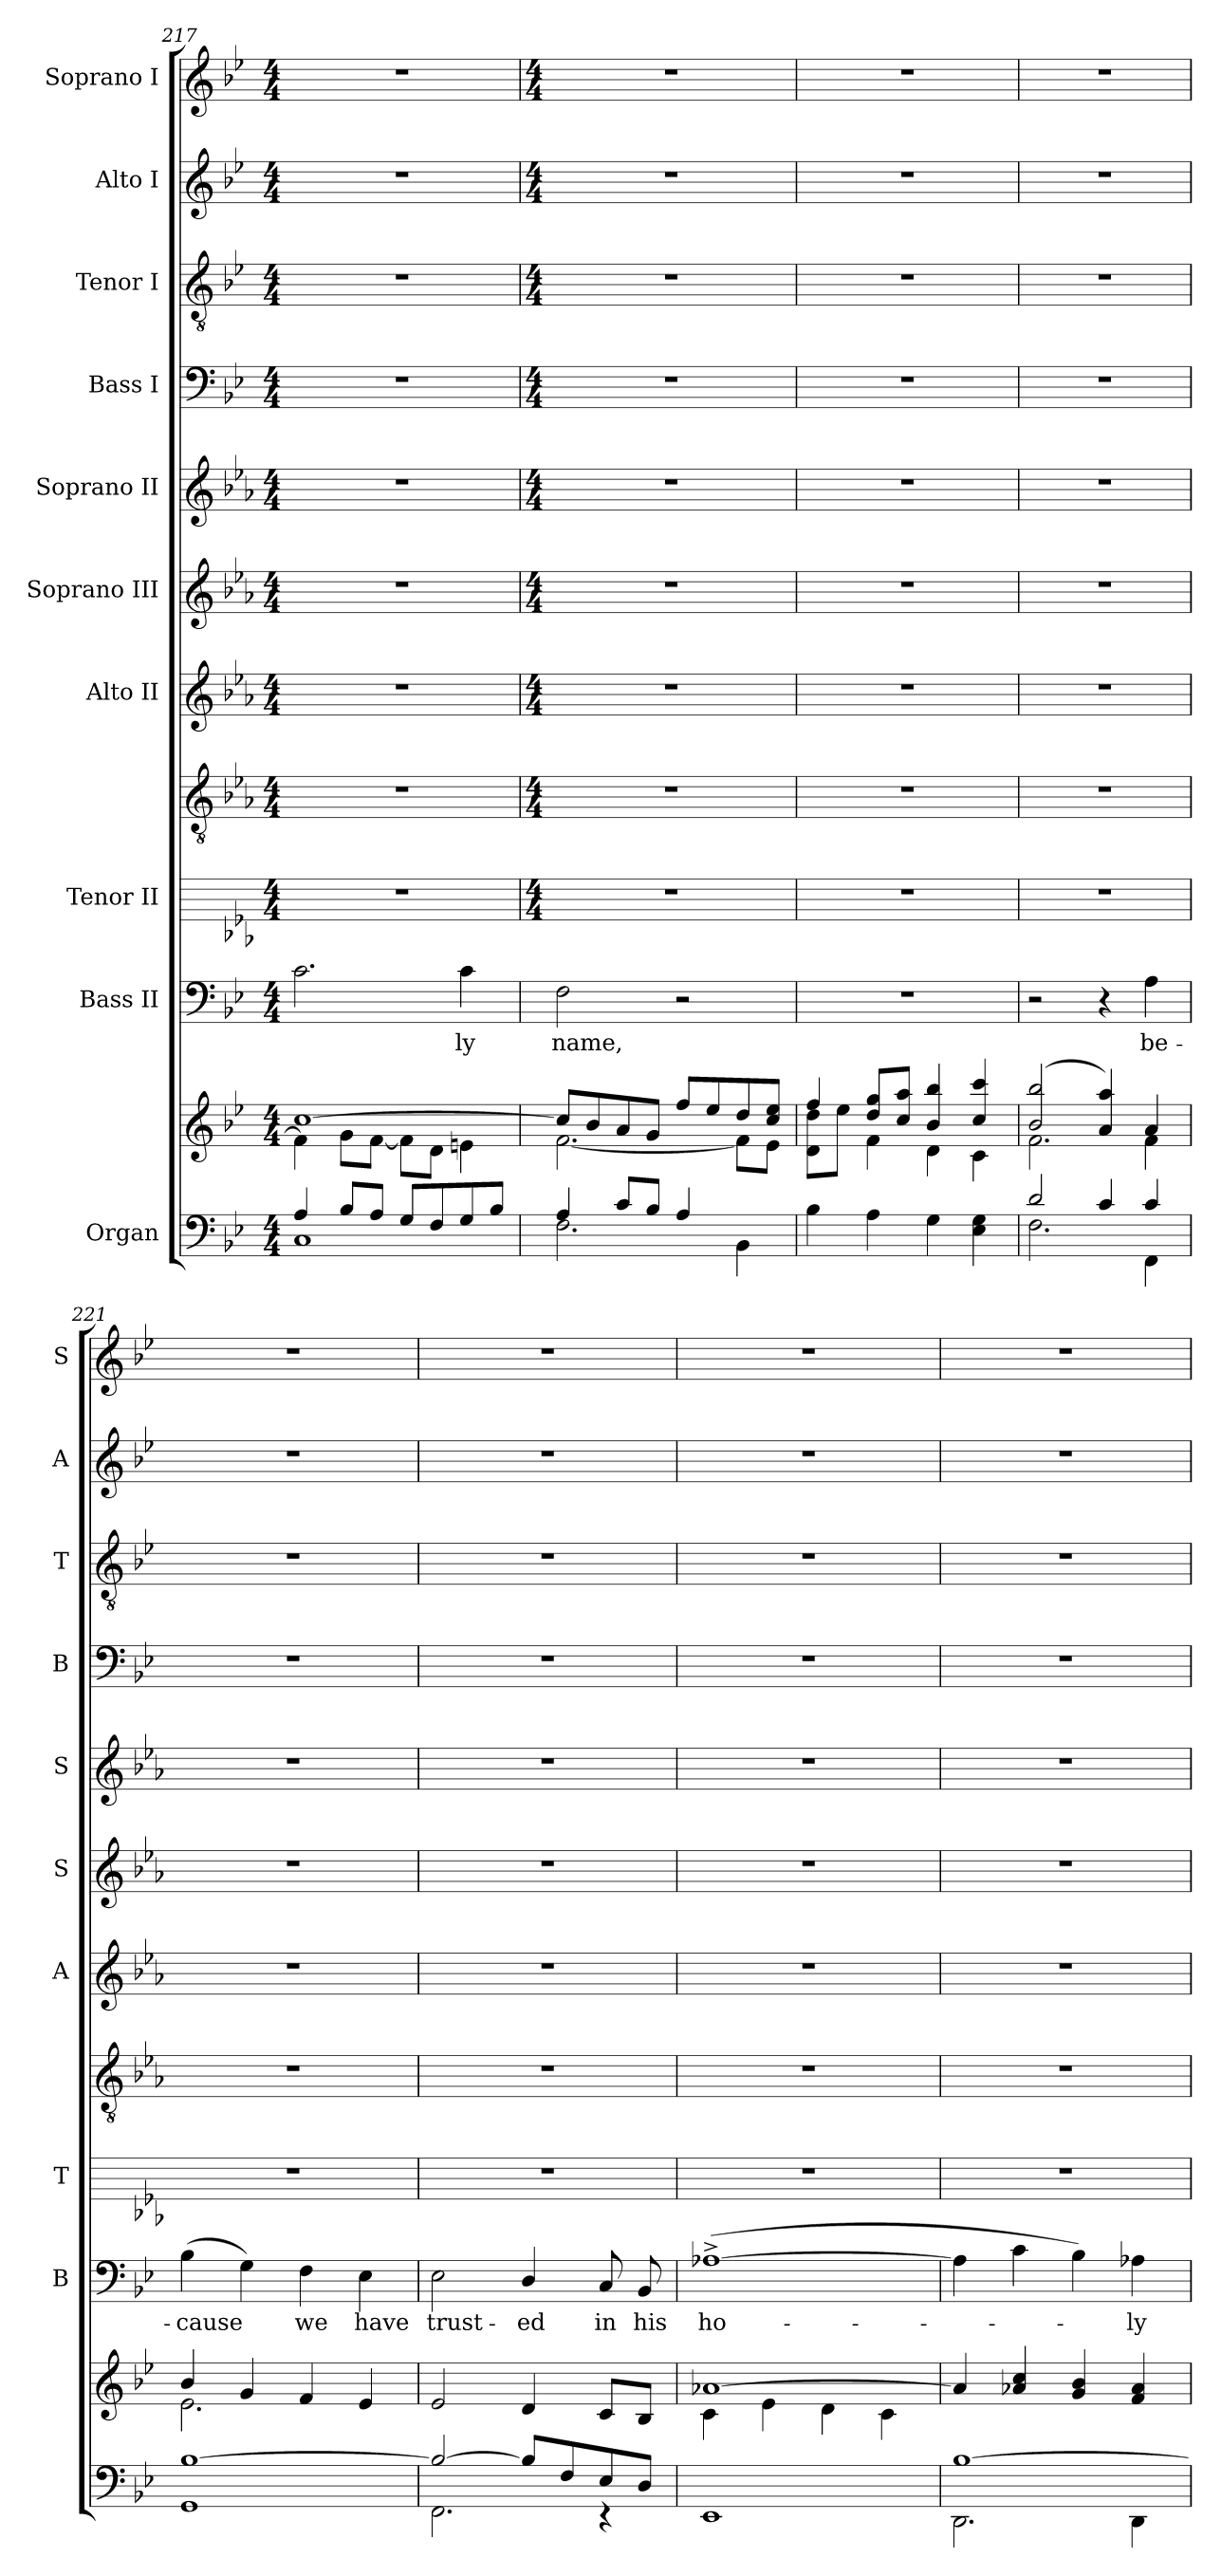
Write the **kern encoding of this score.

**kern	**kern	**kern	**text	**kern	**kern	**kern	**kern	**kern	**kern	**kern	**kern	**kern
*part10	*part10	*part9	*part9	*part8	*part8	*part7	*part6	*part5	*part4	*part3	*part2	*part1
*staff12	*staff11	*staff10	*staff10	*staff9	*staff8	*staff7	*staff6	*staff5	*staff4	*staff3	*staff2	*staff1
*I"Organ	*	*I"Bass II	*	*I"Tenor II	*	*I"Alto II	*I"Soprano III	*I"Soprano II	*I"Bass I	*I"Tenor I	*I"Alto I	*I"Soprano I
*	*	*I'B	*	*I'T	*	*I'A	*I'S	*I'S	*I'B	*I'T	*I'A	*I'S
*clefF4	*clefG2	*clefF4	*	*	*clefGv2	*clefG2	*clefG2	*clefG2	*clefF4	*clefGv2	*clefG2	*clefG2
*k[b-e-]	*k[b-e-]	*k[b-e-]	*	*k[b-e-a-]	*k[b-e-a-]	*k[b-e-a-]	*k[b-e-a-]	*k[b-e-a-]	*k[b-e-]	*k[b-e-]	*k[b-e-]	*k[b-e-]
*B-:	*B-:	*B-:	*	*E-:	*E-:	*E-:	*E-:	*E-:	*B-:	*B-:	*B-:	*B-:
*M4/4	*M4/4	*M4/4	*	*M4/4	*M4/4	*M4/4	*M4/4	*M4/4	*M4/4	*M4/4	*M4/4	*M4/4
=217	=217	=217	=217	=217	=217	=217	=217	=217	=217	=217	=217	=217
*^	*^	*	*	*	*	*	*	*	*	*	*	*
4A/	1C\	[1cc/	4f\]	2.c	.	1r	1r	1r	1r	1r	1r	1r	1r	1r
8B-/L	.	.	8g\L	.	.	.	.	.	.	.	.	.	.	.
8A/J	.	.	[8f\J	.	.	.	.	.	.	.	.	.	.	.
8G/L	.	.	8f\L]	.	.	.	.	.	.	.	.	.	.	.
8F/	.	.	8d\J	.	.	.	.	.	.	.	.	.	.	.
!	!	!	!	!	!LO:LY:b	!	!	!	!	!	!	!	!	!
8G/	.	.	4en\	4c	ly	.	.	.	.	.	.	.	.	.
8B-/J	.	.	.	.	.	.	.	.	.	.	.	.	.	.
!!LO:LB:g=z
=218	=218	=218	=218	=218	=218	=218	=218	=218	=218	=218	=218	=218	=218	=218
*	*	*	*	*	*	*M4/4	*M4/4	*M4/4	*M4/4	*M4/4	*M4/4	*M4/4	*M4/4	*M4/4
!	!	!	!	!	!LO:LY:b	!	!	!	!	!	!	!	!	!
4A/	2.F\	8cc/L]	[2.f\	2F\	name,	1r	1r	1r	1r	1r	1r	1r	1r	1r
.	.	8b-/	.	.	.	.	.	.	.	.	.	.	.	.
8c/L	.	8a/	.	.	.	.	.	.	.	.	.	.	.	.
8B-/J	.	8g/J	.	.	.	.	.	.	.	.	.	.	.	.
4A/	.	8ff/L	.	2r	.	.	.	.	.	.	.	.	.	.
.	.	8ee-/	.	.	.	.	.	.	.	.	.	.	.	.
4BB-\	4ryy	8dd/	8f\L]	.	.	.	.	.	.	.	.	.	.	.
.	.	8cc/ 8ee-/J	8e-\J	.	.	.	.	.	.	.	.	.	.	.
=219	=219	=219	=219	=219	=219	=219	=219	=219	=219	=219	=219	=219	=219	=219
4B-\	2ryy	4ff/	8d\ 8dd\L	1r	.	1r	1r	1r	1r	1r	1r	1r	1r	1r
.	.	.	8ee-\J	.	.	.	.	.	.	.	.	.	.	.
4A\	.	8dd/ 8gg/L	4f\	.	.	.	.	.	.	.	.	.	.	.
.	.	8cc/ 8aa/J	.	.	.	.	.	.	.	.	.	.	.	.
4G\	2ryy	4b-/ 4bb-/	4d\	.	.	.	.	.	.	.	.	.	.	.
4E-\ 4G\	.	4cc/ 4ccc/	4c\	.	.	.	.	.	.	.	.	.	.	.
=220	=220	=220	=220	=220	=220	=220	=220	=220	=220	=220	=220	=220	=220	=220
2d/	2.F\	(>2b-/ 2bb-/	2.f\	2r	.	1r	1r	1r	1r	1r	1r	1r	1r	1r
4c/	.	4a/ 4aa/)	.	4r	.	.	.	.	.	.	.	.	.	.
!	!	!	!	!	!LO:LY:b	!	!	!	!	!	!	!	!	!
4c/	4FF\	4a/	4f\	4A\	be-	.	.	.	.	.	.	.	.	.
=221	=221	=221	=221	=221	=221	=221	=221	=221	=221	=221	=221	=221	=221	=221
!	!	!	!	!	!LO:LY:b	!	!	!	!	!	!	!	!	!
[1B-/	1GG\	4b-/	2.e-\	(>4B-\	-cause	1r	1r	1r	1r	1r	1r	1r	1r	1r
.	.	4g/	.	4G\)	.	.	.	.	.	.	.	.	.	.
!	!	!	!	!	!LO:LY:b	!	!	!	!	!	!	!	!	!
.	.	4f/	.	4F\	we	.	.	.	.	.	.	.	.	.
!	!	!	!	!	!LO:LY:b	!	!	!	!	!	!	!	!	!
.	.	4e-/	4ryy	4E-\	have	.	.	.	.	.	.	.	.	.
=222	=222	=222	=222	=222	=222	=222	=222	=222	=222	=222	=222	=222	=222	=222
!	!	!	!	!	!LO:LY:b	!	!	!	!	!	!	!	!	!
2B-/_	2.FF\	2e-/	2ryy	2E-\	trust-	1r	1r	1r	1r	1r	1r	1r	1r	1r
!	!	!	!	!	!LO:LY:b	!	!	!	!	!	!	!	!	!
8B-/L]	.	4d/	2ryy	4D/	-ed	.	.	.	.	.	.	.	.	.
8F/	.	.	.	.	.	.	.	.	.	.	.	.	.	.
!	!	!	!	!	!LO:LY:b	!	!	!	!	!	!	!	!	!
8E-/	4r	8c/L	.	8C	in	.	.	.	.	.	.	.	.	.
!	!	!	!	!	!LO:LY:b	!	!	!	!	!	!	!	!	!
8D/J	.	8B-/J	.	8BB-	his	.	.	.	.	.	.	.	.	.
=223	=223	=223	=223	=223	=223	=223	=223	=223	=223	=223	=223	=223	=223	=223
!	!	!	!	!	!LO:LY:b	!	!	!	!	!	!	!	!	!
1EE-/	2ryy	[1a-X/	4c\	(>[1A-X^	ho-	1r	1r	1r	1r	1r	1r	1r	1r	1r
.	.	.	4e-\	.	.	.	.	.	.	.	.	.	.	.
.	2ryy	.	4d\	.	.	.	.	.	.	.	.	.	.	.
.	.	.	4c\	.	.	.	.	.	.	.	.	.	.	.
=224	=224	=224	=224	=224	=224	=224	=224	=224	=224	=224	=224	=224	=224	=224
[1B-/	2.DD\	4a-/]	2ryy	4A-]	.	1r	1r	1r	1r	1r	1r	1r	1r	1r
.	.	4a-/ 4cc/	.	4c	.	.	.	.	.	.	.	.	.	.
.	.	4g/ 4b-/	2ryy	4B-)	.	.	.	.	.	.	.	.	.	.
!	!	!	!	!	!LO:LY:b	!	!	!	!	!	!	!	!	!
.	4DD\	4f/ 4a-/	.	4A-	ly	.	.	.	.	.	.	.	.	.
*v	*v	*	*	*	*	*	*	*	*	*	*	*	*	*
*	*v	*v	*	*	*	*	*	*	*	*	*	*	*
=	=	=	=	=	=	=	=	=	=	=	=	=
*-	*-	*-	*-	*-	*-	*-	*-	*-	*-	*-	*-	*-
